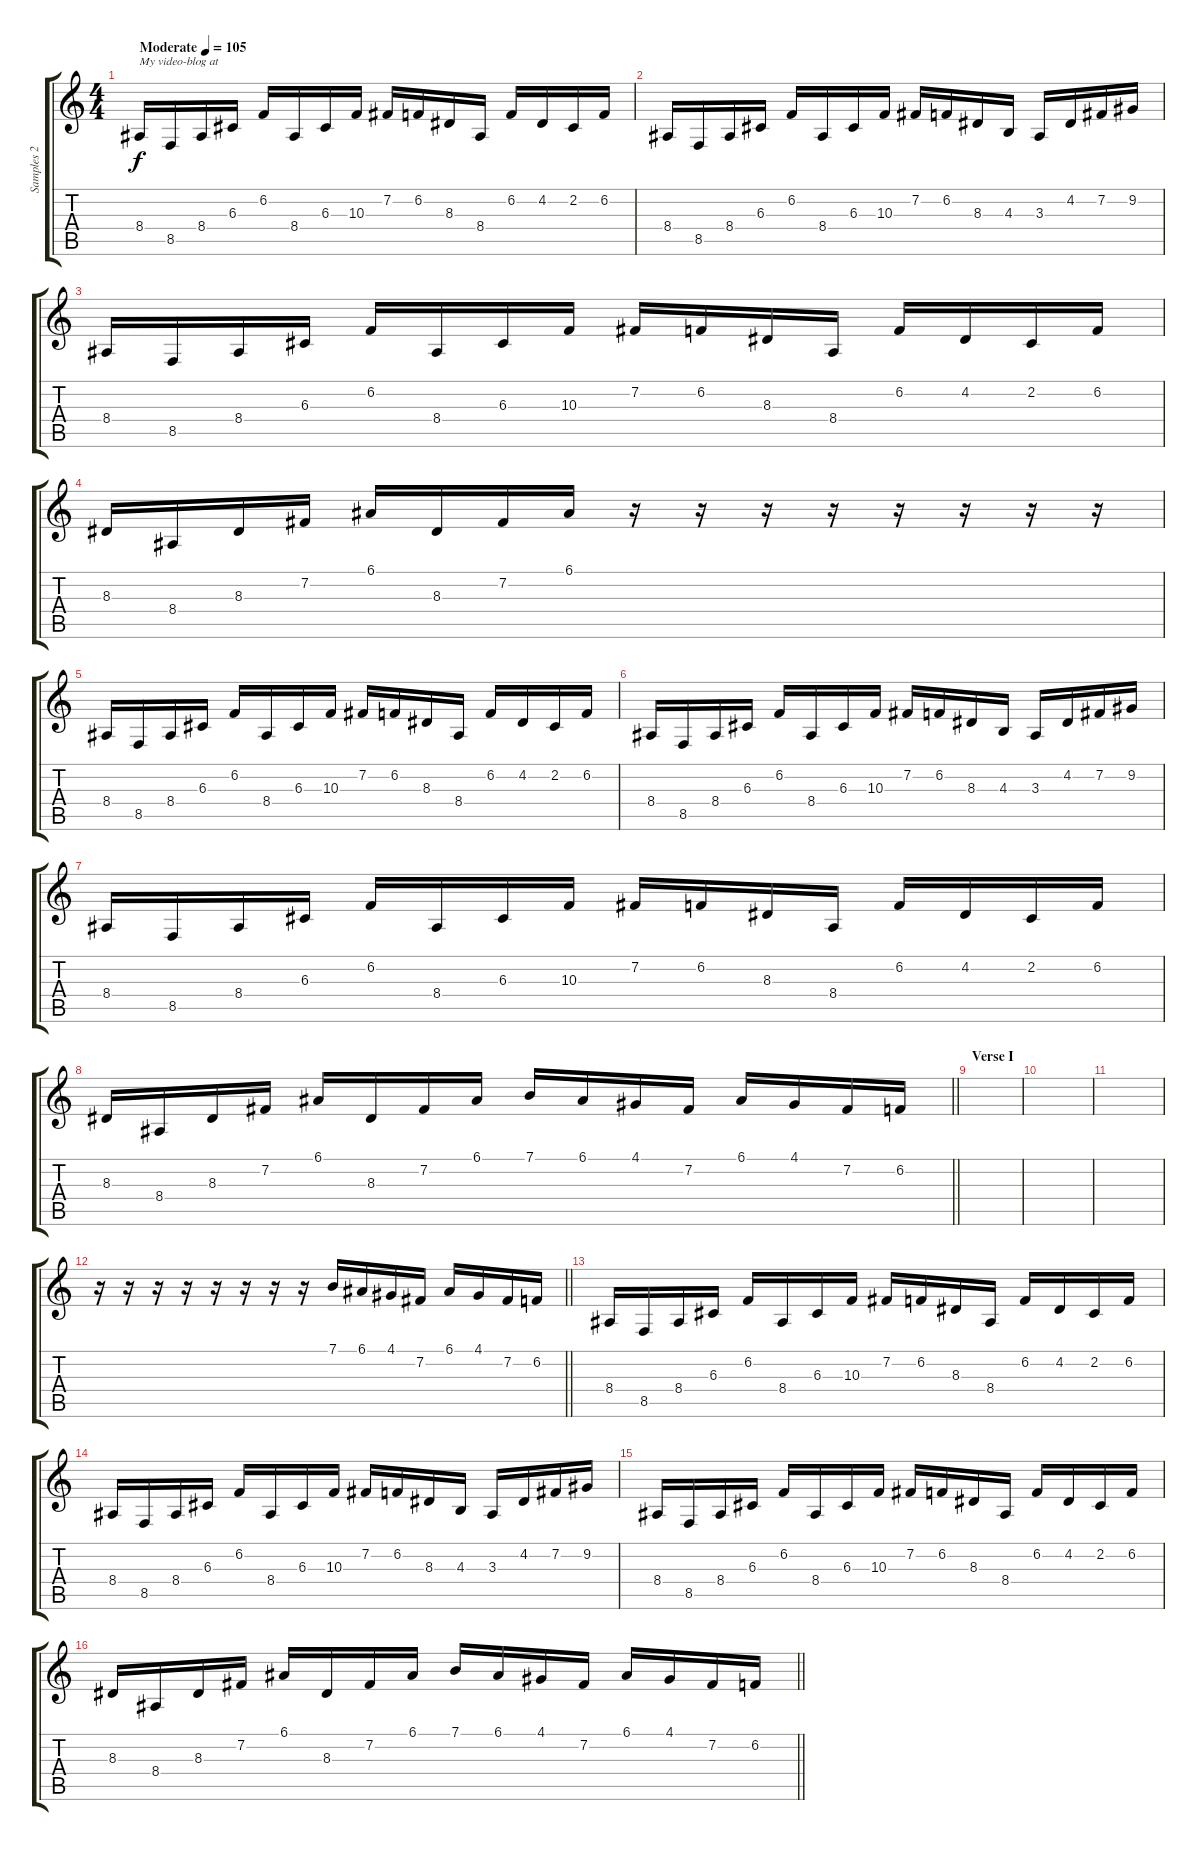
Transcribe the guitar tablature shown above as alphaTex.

\track ("Samples 2" "Samples 2") {instrument lead2sawtooth}
\staff {score tabs}
\tuning (E4 B3 G3 D3 A2 E2) {hide}
\ts (4 4)
\tempo (105 "Moderate")
\clef g2
\ks c
8.4.16{txt "My video-blog at" dy f volume 2 instrument lead2sawtooth} 8.5.16 8.4.16 6.3.16 6.2.16 8.4.16 6.3.16 10.3.16 7.2.16{volume 13} 6.2.16 8.3.16 8.4.16 6.2.16 4.2.16 2.2.16 6.2.16 |
8.4.16 8.5.16 8.4.16 6.3.16 6.2.16 8.4.16 6.3.16 10.3.16 7.2.16 6.2.16 8.3.16 4.3.16 3.3.16 4.2.16 7.2.16 9.2.16 |
8.4.16 8.5.16 8.4.16 6.3.16 6.2.16 8.4.16 6.3.16 10.3.16 7.2.16 6.2.16 8.3.16 8.4.16 6.2.16 4.2.16 2.2.16 6.2.16 |
8.3.16 8.4.16 8.3.16 7.2.16 6.1.16 8.3.16 7.2.16 6.1.16 r.16 r.16 r.16 r.16 r.16 r.16 r.16 r.16 |
8.4.16 8.5.16 8.4.16 6.3.16 6.2.16 8.4.16 6.3.16 10.3.16 7.2.16 6.2.16 8.3.16 8.4.16 6.2.16 4.2.16 2.2.16 6.2.16 |
8.4.16 8.5.16 8.4.16 6.3.16 6.2.16 8.4.16 6.3.16 10.3.16 7.2.16 6.2.16 8.3.16 4.3.16 3.3.16 4.2.16 7.2.16 9.2.16 |
8.4.16 8.5.16 8.4.16 6.3.16 6.2.16 8.4.16 6.3.16 10.3.16 7.2.16 6.2.16 8.3.16 8.4.16 6.2.16 4.2.16 2.2.16 6.2.16 |
\barLineRight lightlight
8.3.16 8.4.16 8.3.16 7.2.16 6.1.16 8.3.16 7.2.16 6.1.16 7.1.16 6.1.16 4.1.16 7.2.16 6.1.16 4.1.16 7.2.16 6.2.16 |
\section ("" "Verse I")
|
|
|
\barLineRight lightlight
r.16{volume 10} r.16 r.16 r.16 r.16 r.16 r.16 r.16 7.1.16 6.1.16 4.1.16 7.2.16 6.1.16 4.1.16 7.2.16 6.2.16 |
8.4.16 8.5.16 8.4.16 6.3.16 6.2.16 8.4.16 6.3.16 10.3.16 7.2.16 6.2.16 8.3.16 8.4.16 6.2.16 4.2.16 2.2.16 6.2.16 |
8.4.16 8.5.16 8.4.16 6.3.16 6.2.16 8.4.16 6.3.16 10.3.16 7.2.16 6.2.16 8.3.16 4.3.16 3.3.16 4.2.16 7.2.16 9.2.16 |
8.4.16 8.5.16 8.4.16 6.3.16 6.2.16 8.4.16 6.3.16 10.3.16 7.2.16 6.2.16 8.3.16 8.4.16 6.2.16 4.2.16 2.2.16 6.2.16 |
\barLineRight lightlight
8.3.16 8.4.16 8.3.16 7.2.16 6.1.16 8.3.16 7.2.16 6.1.16 7.1.16 6.1.16 4.1.16 7.2.16 6.1.16 4.1.16 7.2.16 6.2.16
